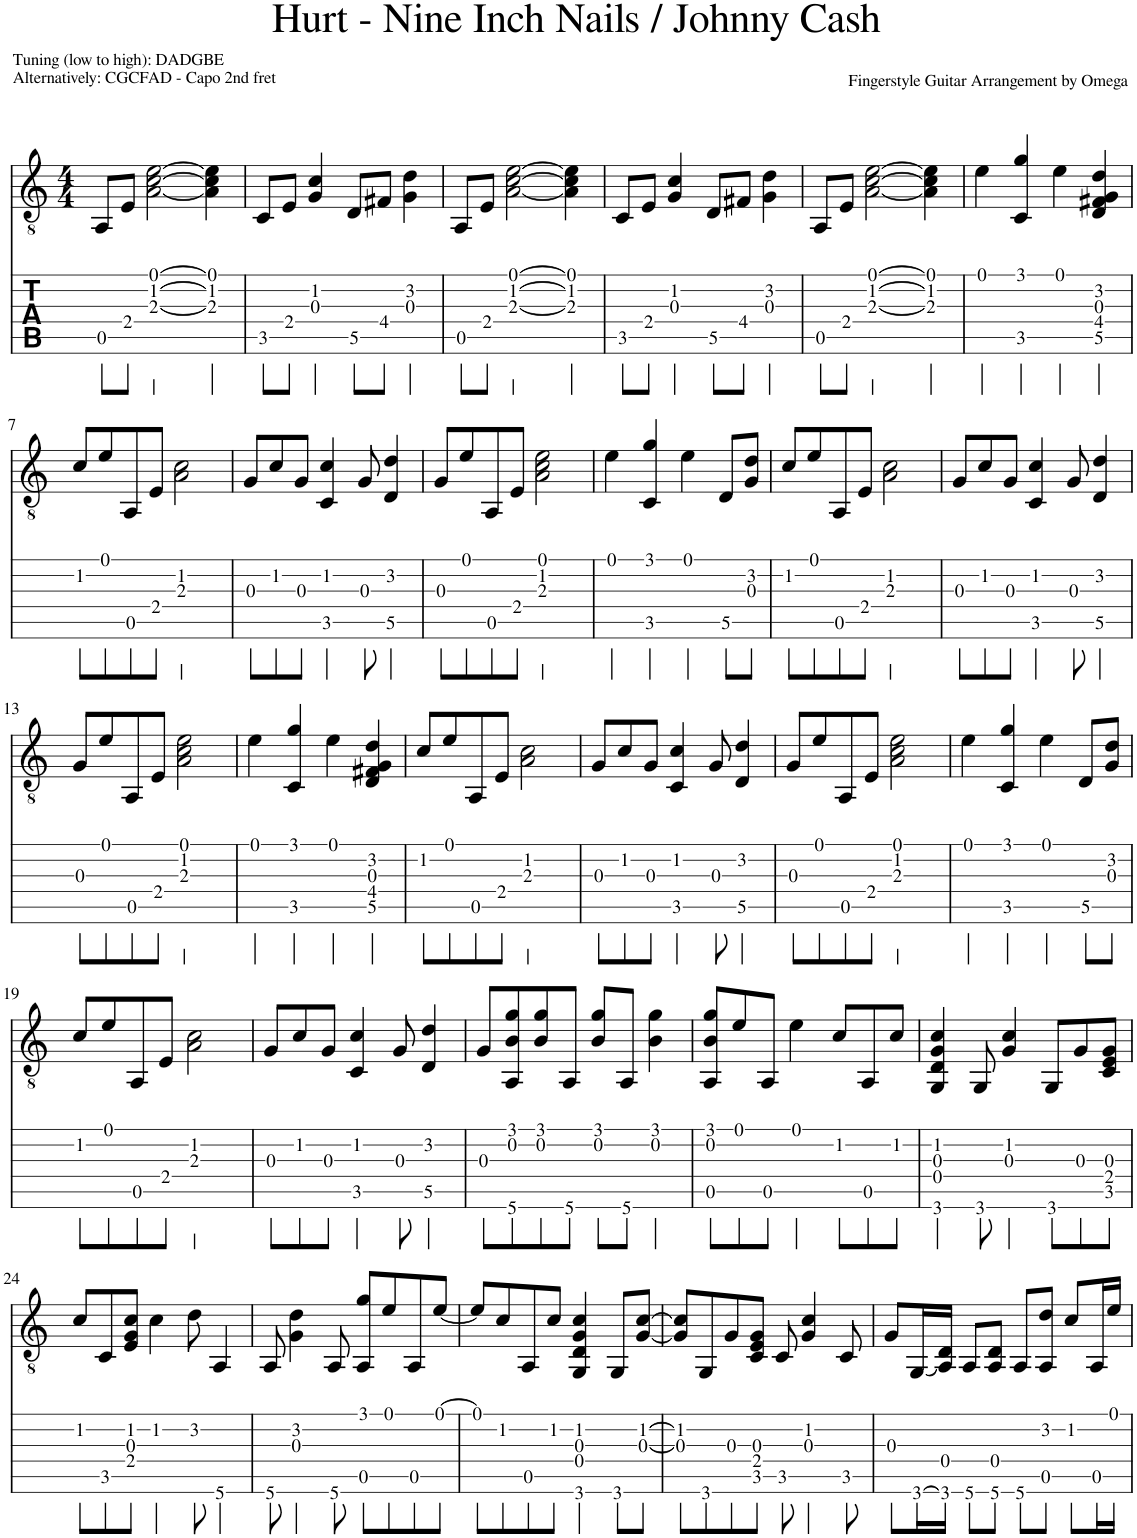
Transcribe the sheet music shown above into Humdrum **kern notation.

**kern	**kern
*part1	*part1
*staff2	*staff1
*I"Acoustic Guitar	*
*I'Guit.	*
*stria6	*
*	*clefGv2
*k[]	*k[]
*M4/4	*M4/4
=1	=1
8AA\L	8AA/L
8E\J	8E/J
[2A\ [2c\ [2e\	[2A\ [2c\ [2e\
4A\] 4c\] 4e\]	4A\] 4c\] 4e\]
=2	=2
8C\L	8C/L
8E\J	8E/J
4G\ 4c\	4G/ 4c/
8D\L	8D/L
8F#\J	8F#X/J
4G\ 4d\	4G\ 4d\
=3	=3
8AA\L	8AA/L
8E\J	8E/J
[2A\ [2c\ [2e\	[2A\ [2c\ [2e\
4A\] 4c\] 4e\]	4A\] 4c\] 4e\]
=4	=4
8C\L	8C/L
8E\J	8E/J
4G\ 4c\	4G/ 4c/
8D\L	8D/L
8F#\J	8F#X/J
4G\ 4d\	4G\ 4d\
=5	=5
8AA\L	8AA/L
8E\J	8E/J
[2A\ [2c\ [2e\	[2A\ [2c\ [2e\
4A\] 4c\] 4e\]	4A\] 4c\] 4e\]
=6	=6
4e\	4e\
4C\ 4g\	4C/ 4g/
4e\	4e\
4D\ 4F#\ 4G\ 4d\	4D/ 4F#X/ 4G/ 4d/
!!LO:LB:g=z
=7	=7
8c\L	8c/L
8e\	8e/
8AA\	8AA/
8E\J	8E/J
2A\ 2c\	2A\ 2c\
=8	=8
8G\L	8G/L
8c\	8c/
8G\J	8G/J
4C\ 4c\	4C/ 4c/
8G\	8G/
4D\ 4d\	4D/ 4d/
=9	=9
8G\L	8G/L
8e\	8e/
8AA\	8AA/
8E\J	8E/J
2A\ 2c\ 2e\	2A\ 2c\ 2e\
=10	=10
4e\	4e\
4C\ 4g\	4C/ 4g/
4e\	4e\
8D\L	8D/L
8G\ 8d\J	8G/ 8d/J
=11	=11
8c\L	8c/L
8e\	8e/
8AA\	8AA/
8E\J	8E/J
2A\ 2c\	2A\ 2c\
=12	=12
8G\L	8G/L
8c\	8c/
8G\J	8G/J
4C\ 4c\	4C/ 4c/
8G\	8G/
4D\ 4d\	4D/ 4d/
!!LO:LB:g=z
=13	=13
8G\L	8G/L
8e\	8e/
8AA\	8AA/
8E\J	8E/J
2A\ 2c\ 2e\	2A\ 2c\ 2e\
=14	=14
4e\	4e\
4C\ 4g\	4C/ 4g/
4e\	4e\
4D\ 4F#\ 4G\ 4d\	4D/ 4F#X/ 4G/ 4d/
=15	=15
8c\L	8c/L
8e\	8e/
8AA\	8AA/
8E\J	8E/J
2A\ 2c\	2A\ 2c\
=16	=16
8G\L	8G/L
8c\	8c/
8G\J	8G/J
4C\ 4c\	4C/ 4c/
8G\	8G/
4D\ 4d\	4D/ 4d/
=17	=17
8G\L	8G/L
8e\	8e/
8AA\	8AA/
8E\J	8E/J
2A\ 2c\ 2e\	2A\ 2c\ 2e\
=18	=18
4e\	4e\
4C\ 4g\	4C/ 4g/
4e\	4e\
8D\L	8D/L
8G\ 8d\J	8G/ 8d/J
!!LO:LB:g=z
=19	=19
8c\L	8c/L
8e\	8e/
8AA\	8AA/
8E\J	8E/J
2A\ 2c\	2A\ 2c\
=20	=20
8G\L	8G/L
8c\	8c/
8G\J	8G/J
4C\ 4c\	4C/ 4c/
8G\	8G/
4D\ 4d\	4D/ 4d/
=21	=21
8G\L	8G/L
8AA\ 8B\ 8g\	8AA/ 8B/ 8g/
8B\ 8g\	8B/ 8g/
8AA\J	8AA/J
8B\ 8g\L	8B/ 8g/L
8AA\J	8AA/J
4B\ 4g\	4B\ 4g\
=22	=22
8AA\ 8B\ 8g\L	8AA/ 8B/ 8g/L
8e\	8e/
8AA\J	8AA/J
4e\	4e\
8c\L	8c/L
8AA\	8AA/
8c\J	8c/J
=23	=23
4GG\ 4D\ 4G\ 4c\	4GG/ 4D/ 4G/ 4c/
8GG\	8GG/
4G\ 4c\	4G/ 4c/
8GG\L	8GG/L
8G\	8G/
8C\ 8E\ 8G\J	8C/ 8E/ 8G/J
!!LO:LB:g=z
=24	=24
8c\L	8c/L
8C\	8C/
8E\ 8G\ 8c\J	8E/ 8G/ 8c/J
4c\	4c\
8d\	8d\
4AA\	4AA/
=25	=25
8AA\	8AA/
4G\ 4d\	4G\ 4d\
8AA\	8AA/
8AA\ 8g\L	8AA/ 8g/L
8e\	8e/
8AA\	8AA/
[8e\J	[8e/J
=26	=26
8e\L]	8e/L]
8c\	8c/
8AA\	8AA/
8c\J	8c/J
4GG\ 4D\ 4G\ 4c\	4GG/ 4D/ 4G/ 4c/
8GG\L	8GG/L
[8G\ [8c\J	[8G/ [8c/J
=27	=27
8G\] 8c\]L	8G/] 8c/]L
8GG\	8GG/
8G\	8G/
8C\ 8E\ 8G\J	8C/ 8E/ 8G/J
8C\	8C/
4G\ 4c\	4G/ 4c/
8C\	8C/
=28	=28
8G\L	8G/L
[16GG\L	[16GG/L
16AA\] 16D\JJ	16AA/] 16D/JJ
8AA\L	8AA/L
8AA\ 8D\J	8AA/ 8D/J
8AA\L	8AA/L
8AA\ 8d\J	8AA/ 8d/J
8c\L	8c/L
16AA\L	16AA/L
16e\JJ	16e/JJ
=	=
*-	*-
